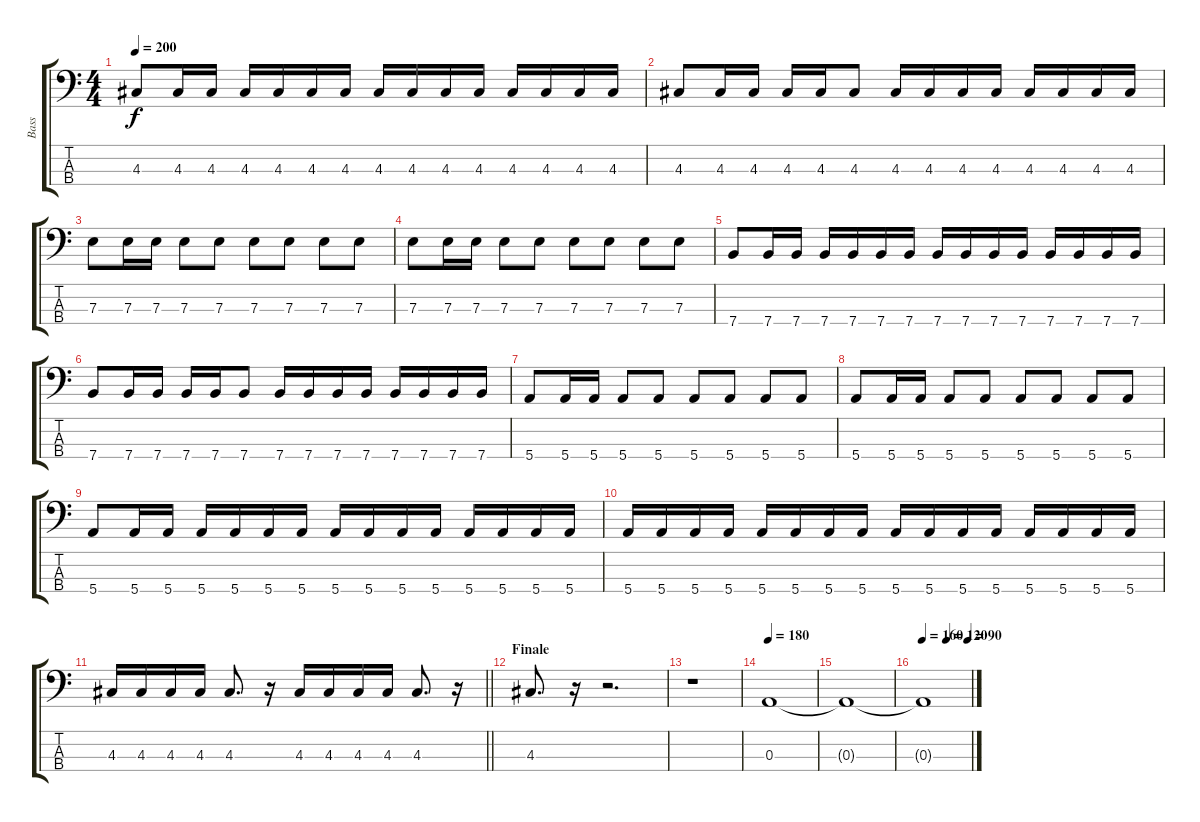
\track ("Bass" "Bass") {instrument electricbassfinger}
\staff {score tabs}
\tuning (G2 D2 A1 E1) {hide}
\ts (4 4)
\tempo 200
\clef f4
\ks c
4.3.8{dy f} 4.3.16 4.3.16 4.3.16 4.3.16 4.3.16 4.3.16 4.3.16 4.3.16 4.3.16 4.3.16 4.3.16 4.3.16 4.3.16 4.3.16 |
4.3.8 4.3.16 4.3.16 4.3.16 4.3.16 4.3.8 4.3.16 4.3.16 4.3.16 4.3.16 4.3.16 4.3.16 4.3.16 4.3.16 |
7.3.8 7.3.16 7.3.16 7.3.8 7.3.8 7.3.8 7.3.8 7.3.8 7.3.8 |
7.3.8 7.3.16 7.3.16 7.3.8 7.3.8 7.3.8 7.3.8 7.3.8 7.3.8 |
7.4.8 7.4.16 7.4.16 7.4.16 7.4.16 7.4.16 7.4.16 7.4.16 7.4.16 7.4.16 7.4.16 7.4.16 7.4.16 7.4.16 7.4.16 |
7.4.8 7.4.16 7.4.16 7.4.16 7.4.16 7.4.8 7.4.16 7.4.16 7.4.16 7.4.16 7.4.16 7.4.16 7.4.16 7.4.16 |
5.4.8 5.4.16 5.4.16 5.4.8 5.4.8 5.4.8 5.4.8 5.4.8 5.4.8 |
5.4.8 5.4.16 5.4.16 5.4.8 5.4.8 5.4.8 5.4.8 5.4.8 5.4.8 |
5.4.8 5.4.16 5.4.16 5.4.16 5.4.16 5.4.16 5.4.16 5.4.16 5.4.16 5.4.16 5.4.16 5.4.16 5.4.16 5.4.16 5.4.16 |
5.4.16 5.4.16 5.4.16 5.4.16 5.4.16 5.4.16 5.4.16 5.4.16 5.4.16 5.4.16 5.4.16 5.4.16 5.4.16 5.4.16 5.4.16 5.4.16 |
\barLineRight lightlight
4.3.16 4.3.16 4.3.16 4.3.16 4.3.8{d} r.16 4.3.16 4.3.16 4.3.16 4.3.16 4.3.8{d} r.16 |
\section ("" "Finale")
4.3.8{d} r.16 r.2{d} |
r.1 |
\tempo 180
0.3.1 |
0.3{t}.1 |
\tempo 160
\tempo (120 0.5)
\tempo (90 0.9375)
0.3{t}.1
